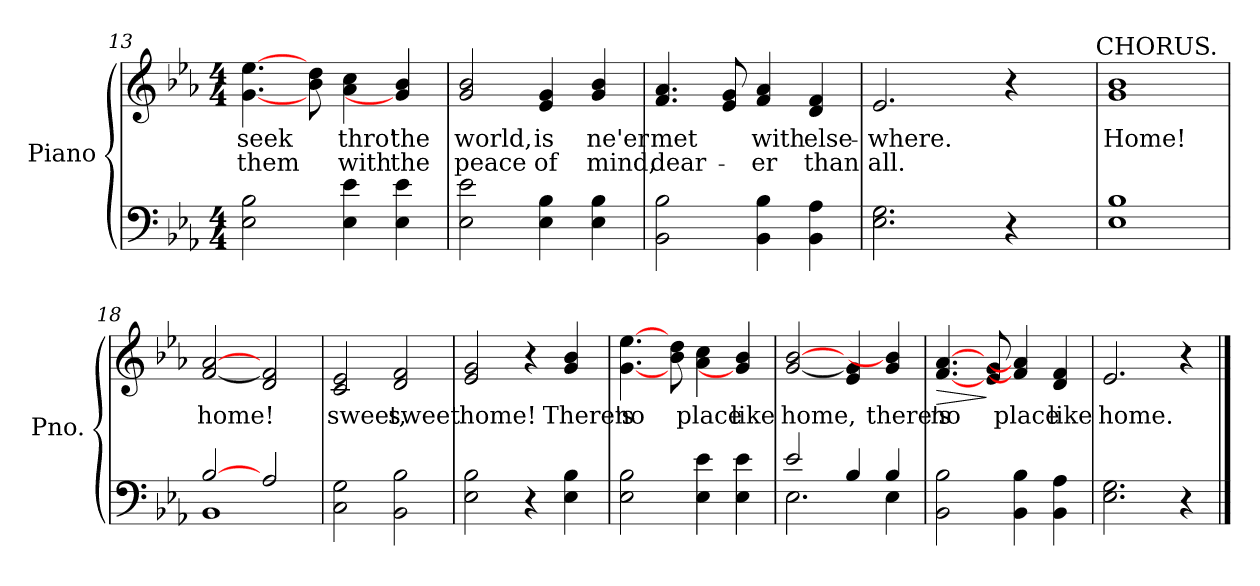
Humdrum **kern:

**kern	**kern	**text	**text	**dynam
*part1	*part1	*part1	*part1	*part1
*staff2	*staff1	*staff1	*staff1	*staff1/2
*I"Piano	*	*	*	*
*I'Pno.	*	*	*	*
*clefF4	*clefG2	*	*	*
*k[b-e-a-]	*k[b-e-a-]	*	*	*
*E-:	*E-:	*	*	*
*M4/4	*M4/4	*	*	*
=13	=13	=13	=13	=13
!	!	!LO:LY:b:color=#000000	!LO:LY:b:color=#000000	!
2E-i\ 2B-i	[4.gi\ [4.ee-i	seek	them	.
.	8b-i\ 8ddi	.	.	.
!	!	!LO:LY:b:color=#000000	!LO:LY:b:color=#000000	!
4E-i\ 4e-i	4a-i\ 4cci	thro'	with	.
!	!	!LO:LY:b:color=#000000	!LO:LY:b:color=#000000	!
4E-i\ 4e-i	4gi/] 4b-i	the	the	.
=14	=14	=14	=14	=14
!	!	!LO:LY:b:color=#000000	!LO:LY:b:color=#000000	!
2E-i\ 2e-i	2gi/ 2b-i	world,	peace	.
!	!	!LO:LY:b:color=#000000	!LO:LY:b:color=#000000	!
4E-i\ 4B-i	4e-i/ 4gi	is	of	.
!	!	!LO:LY:b:color=#000000	!LO:LY:b:color=#000000	!
4E-i\ 4B-i	4gi/ 4b-i	ne'er	mind,	.
=15	=15	=15	=15	=15
!	!	!LO:LY:b:color=#000000	!LO:LY:b:color=#000000	!
2BB-i\ 2B-i	4.fi/ 4.a-i	met	dear-	.
.	8e-i/ 8gi	.	.	.
!	!	!LO:LY:b:color=#000000	!LO:LY:b:color=#000000	!
4BB-i\ 4B-i	4fi/ 4a-i	with	-er	.
!	!	!LO:LY:b:color=#000000	!LO:LY:b:color=#000000	!
4BB-i\ 4A-i	4di/ 4fi	else-	than	.
!!LO:LB:g=z
=16	=16	=16	=16	=16
!	!	!LO:LY:b:color=#000000	!LO:LY:b:color=#000000	!
*	*^	*	*	*
2.E-i\ 2.Gi	2.e-i/	2ryy	-where.	all.	.
.	.	4ryy	.	.	.
4r	4r	8ryy	.	.	.
.	.	16ryy	.	.	.
.	.	32ryy	.	.	.
.	.	64ryy	.	.	.
.	.	128...ryy	.	.	.
!	!	!LO:TX:a:t=CHORUS.	!	!	!
.	.	1024ryy	.	.	.
*	*v	*v	*	*	*
=17	=17	=17	=17	=17
*	*^	*	*	*
!	!	!	!LO:LY:b:color=#000000	!	!
*	*v	*v	*	*	*
1E-i 1B-i	1gi 1b-i	Home!	.	.
=18	=18	=18	=18	=18
*^	*	*	*	*
!	!	!	!LO:LY:b:color=#000000	!	!
[2B-i/	1BB-i	[2fi/ [2a-i	home!	.	.
2A-i/	.	2di/ 2fi]	.	.	.
*v	*v	*	*	*	*
=19	=19	=19	=19	=19
!	!	!LO:LY:b:color=#000000	!	!
2Ci\ 2Gi	2ci/ 2e-i	sweet,	.	.
!	!	!LO:LY:b:color=#000000	!	!
2BB-i\ 2B-i	2di/ 2fi	sweet	.	.
=20	=20	=20	=20	=20
!	!	!LO:LY:b:color=#000000	!	!
2E-i\ 2B-i	2e-i/ 2gi	home!	.	.
4r	4r	.	.	.
!	!	!LO:LY:b:color=#000000	!	!
4E-i\ 4B-i	4gi/ 4b-i	There's	.	.
!!LO:LB:g=z
=21	=21	=21	=21	=21
!	!	!LO:LY:b:color=#000000	!	!
2E-i\ 2B-i	[4.gi\ [4.ee-i	no	.	.
.	8b-i\ 8ddi	.	.	.
!	!	!LO:LY:b:color=#000000	!	!
4E-i\ 4e-i	4a-i\ 4cci	place	.	.
!	!	!LO:LY:b:color=#000000	!	!
4E-i\ 4e-i	4gi/] 4b-i	like	.	.
=22	=22	=22	=22	=22
*^	*	*	*	*
!	!	!	!LO:LY:b:color=#000000	!	!
2e-i/	2.E-i\	[2gi/ [2b-i	home,	.	.
4B-i/	.	4e-i/ 4gi]	.	.	.
!	!	!	!LO:LY:b:color=#000000	!	!
4B-i/	4E-i\	4gi/ 4b-i]	there's	.	.
*v	*v	*	*	*	*
=23	=23	=23	=23	=23
*^	*	*	*	*
!	!	!	!LO:LY:b:color=#000000	!	!LO:HP:b
*v	*v	*	*	*	*
2BB-i\ 2B-i	[4.fi/ [4.a-i	no	.	>
.	8e-i/ 8gi	.	.	]
!	!	!LO:LY:b:color=#000000	!	!
4BB-i\ 4B-i	4fi/] 4a-i]	place	.	.
!	!	!LO:LY:b:color=#000000	!	!
4BB-i\ 4A-i	4di/ 4fi	like	.	.
=24	=24	=24	=24	=24
!	!	!LO:LY:b:color=#000000	!	!
2.E-i\ 2.Gi	2.e-i/	home.	.	.
4r	4r	.	.	.
==	==	==	==	==
*-	*-	*-	*-	*-
